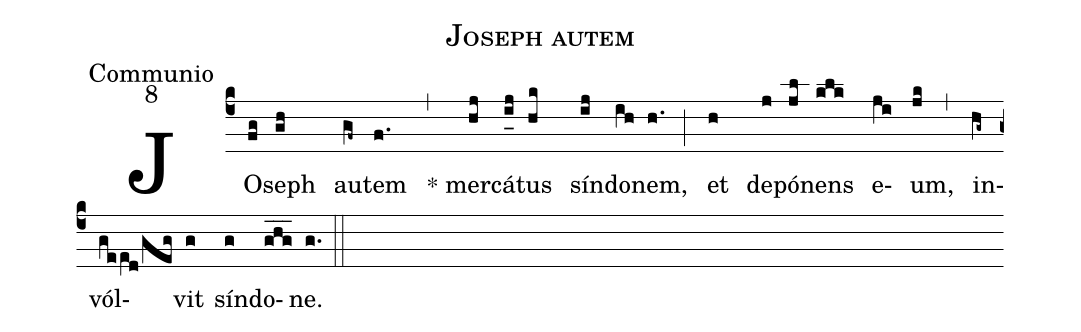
name:Joseph autem;
office-part:Communio;
mode:8;
%%
(c4) JO(fg)seph(gh) au(gf~)tem(f.) (,) * mer(hj)cá(i_[uh:l]j)tus(hk) sín(ij)do(ih)nem,(h.) (;) et(h) de(j)pó([oll:1{1]jl)nens(klk[oll:}]) e(ji)um,(jk) (,) in(hg~)vól(gee[ll:1]d/geg)vit(g) sín(g)do(ghg___)ne.(g.) (::)
